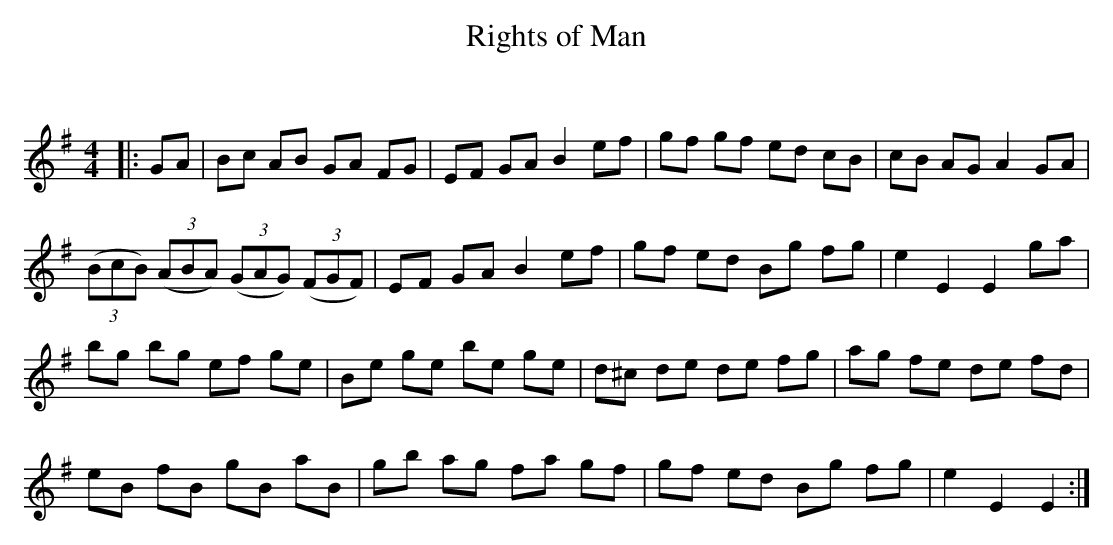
X:1
T: Rights of Man
C:
Q: 232
K:Em
M:4/4
L:1/8
|:GA|Bc AB GA FG|EF GA B2 ef|gf gf ed cB|cB AG A2 GA|
((3BcB) ((3ABA) ((3GAG) ((3FGF) |EF GA B2 ef|gf ed Bg fg|e2 E2 E2 ga|
bg bg ef ge|Be ge be ge|d^c de de fg|ag fe de fd|
eB fB gB aB|gb ag fa gf|gf ed Bg fg|e2 E2 E2:|
